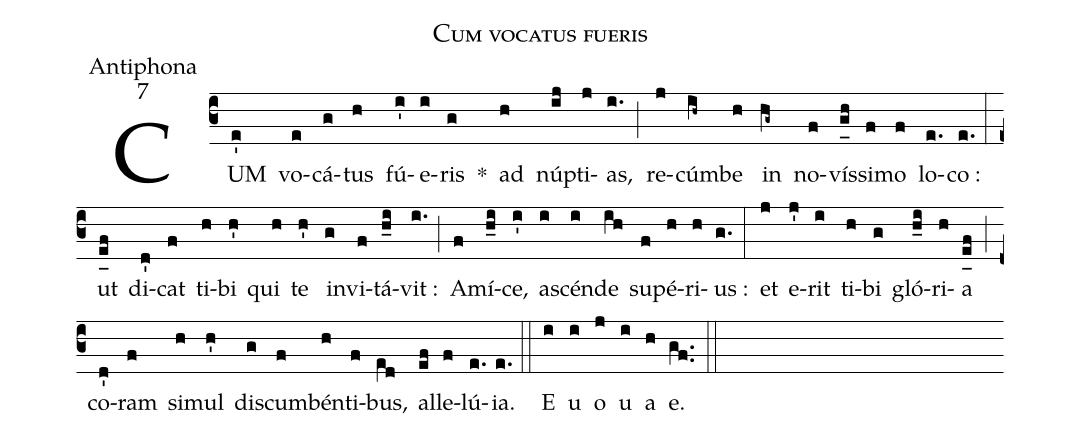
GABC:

name:Cum vocatus fueris;
office-part:Antiphona;
mode:7;
%%
(c3) CUM(e') vo(e)cá(g)tus(h) fú(i')e(i)ris(g) *() ad(h) nú(ij)pti(j)as,(i.) (;) re(j)cúm(ih~)be(h) in(hg~) no(f)vís(g_[uh:l]h)si(f)mo(f) lo(e.)co :(e.) (:) ut(e_[uh:l]f) di(d')cat(f) ti(h)bi(h') qui(h) te(h') in(g)vi(f)tá(h_i)vit :(i.) (;) A(f)mí(h_i)ce,(i') a(i)scén(i)de(ih) su(f)pé(h)ri(h)us :(g.) (:) et(j) e(j')rit(i) ti(h)bi(g) gló(h_i)ri(h)a(e_[uh:l]f) (;) co(d')ram(f) si(h)mul(h') dis(g)cum(f)bén(h)ti(f)bus,(e[ll:1]d) al(ef)le(f)lú(e.){ia}.(e.) (::) <eu>E(i) u(i) o(j) u(i) a(h) e.</eu>(gf..) (::)
